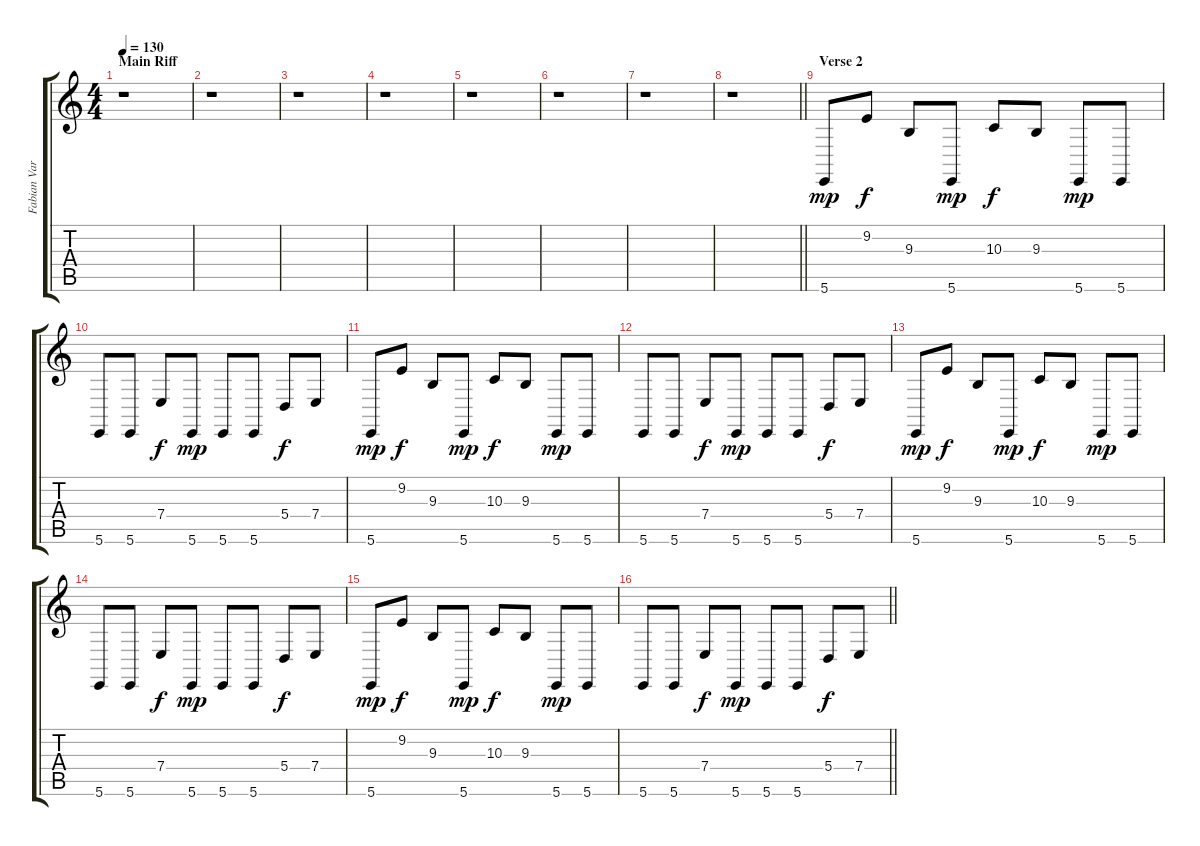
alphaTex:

\track ("Fabian Varesi" "Fabian Var") {instrument lead1square}
\staff {score tabs}
\tuning (B3 G3 D3 A2 E2 B1) {hide}
\ts (4 4)
\section ("" "Main Riff")
\tempo 130
\clef g2
\ks c
r.1{dy f} |
r.1 |
r.1 |
r.1 |
r.1 |
r.1 |
r.1 |
\barLineRight lightlight
r.1 |
\section ("" "Verse 2")
5.6.8{dy mp} 9.2.8{dy f} 9.3.8 5.6.8{dy mp} 10.3.8{dy f} 9.3.8 5.6.8{dy mp} 5.6.8 |
5.6.8 5.6.8 7.4.8{dy f} 5.6.8{dy mp} 5.6.8 5.6.8 5.4.8{dy f} 7.4.8 |
5.6.8{dy mp} 9.2.8{dy f} 9.3.8 5.6.8{dy mp} 10.3.8{dy f} 9.3.8 5.6.8{dy mp} 5.6.8 |
5.6.8 5.6.8 7.4.8{dy f} 5.6.8{dy mp} 5.6.8 5.6.8 5.4.8{dy f} 7.4.8 |
5.6.8{dy mp} 9.2.8{dy f} 9.3.8 5.6.8{dy mp} 10.3.8{dy f} 9.3.8 5.6.8{dy mp} 5.6.8 |
5.6.8 5.6.8 7.4.8{dy f} 5.6.8{dy mp} 5.6.8 5.6.8 5.4.8{dy f} 7.4.8 |
5.6.8{dy mp} 9.2.8{dy f} 9.3.8 5.6.8{dy mp} 10.3.8{dy f} 9.3.8 5.6.8{dy mp} 5.6.8 |
\barLineRight lightlight
5.6.8 5.6.8 7.4.8{dy f} 5.6.8{dy mp} 5.6.8 5.6.8 5.4.8{dy f} 7.4.8
